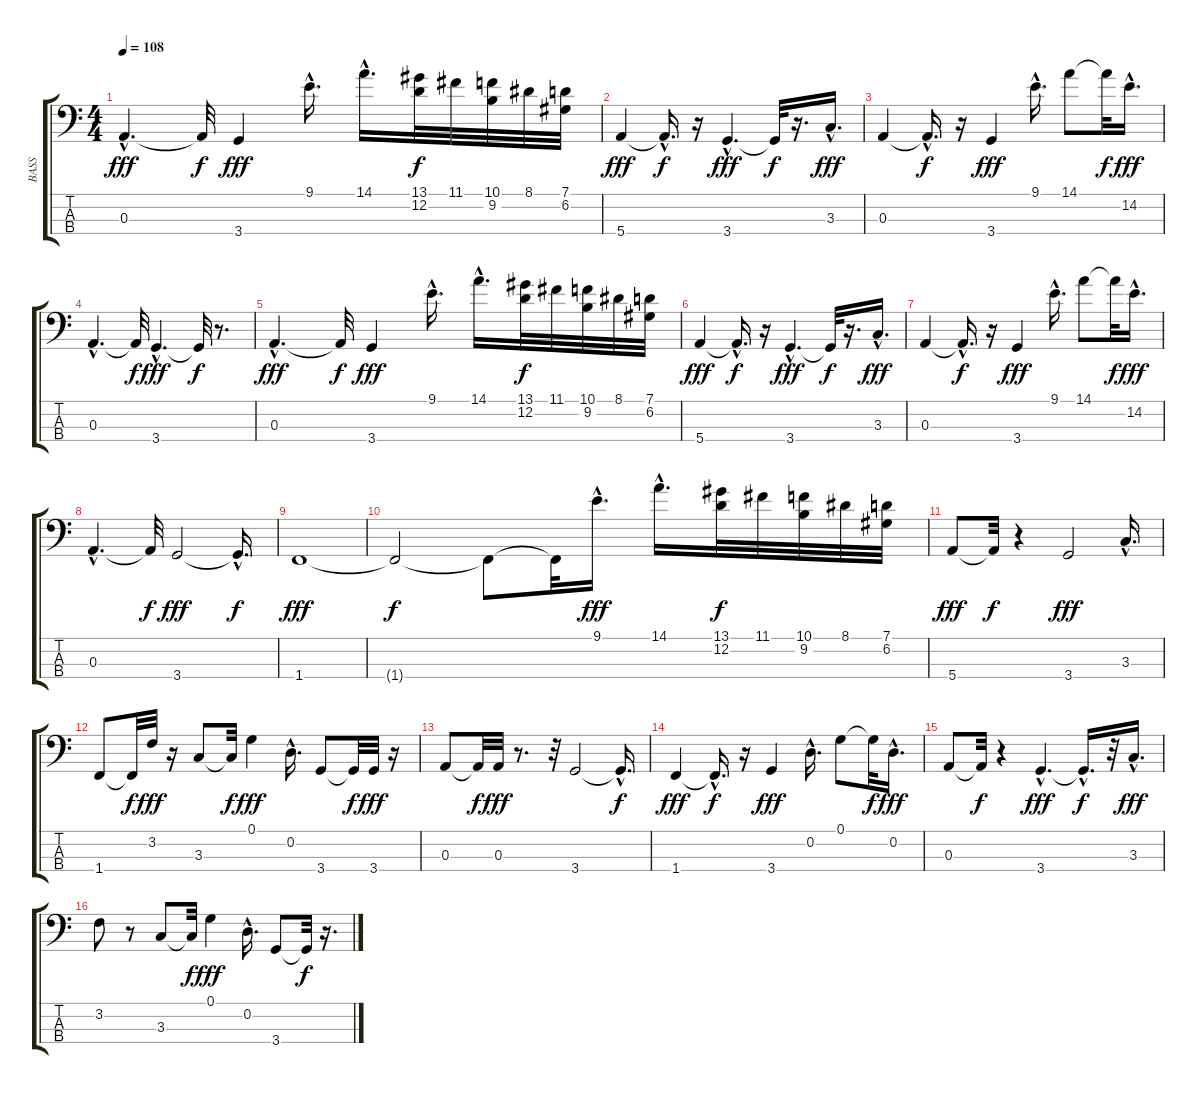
\track ("BASS" "BASS") {instrument electricbassfinger}
\staff {score tabs}
\tuning (G2 D2 A1 E1) {hide}
\ts (4 4)
\tempo 108
\clef f4
\ks c
0.3{hac}.4{d dy fff} 0.3{t}.32{dy f} 3.4.4{dy fff} 9.1{hac}.16{d} 14.1{hac}.16{d} (13.1 12.2).32{dy f} 11.1.32 (10.1 9.2).32 8.1.32 (7.1 6.2).32 |
5.4.4{dy fff} 5.4{hac t}.16{d dy f} r.16 3.4{hac}.4{d dy fff} 3.4{t}.32{dy f} r.16{d} 3.3{hac}.16{d dy fff} |
0.3.4 0.3{hac t}.16{d dy f} r.16 3.4.4{dy fff} 9.1{hac}.16{d} 14.1.8 14.1{t}.32{dy f} 14.2{hac}.16{d dy fff} |
0.3{hac}.4{d} 0.3{t}.32{dy f} 3.4{hac}.4{d dy fff} 3.4{t}.32{dy f} r.8{d} |
0.3{hac}.4{d dy fff} 0.3{t}.32{dy f} 3.4.4{dy fff} 9.1{hac}.16{d} 14.1{hac}.16{d} (13.1 12.2).32{dy f} 11.1.32 (10.1 9.2).32 8.1.32 (7.1 6.2).32 |
5.4.4{dy fff} 5.4{hac t}.16{d dy f} r.16 3.4{hac}.4{d dy fff} 3.4{t}.32{dy f} r.16{d} 3.3{hac}.16{d dy fff} |
0.3.4 0.3{hac t}.16{d dy f} r.16 3.4.4{dy fff} 9.1{hac}.16{d} 14.1.8 14.1{t}.32{dy f} 14.2{hac}.16{d dy fff} |
0.3{hac}.4{d} 0.3{t}.32{dy f} 3.4.2{dy fff} 3.4{hac t}.16{d dy f} |
1.4.1{dy fff} |
1.4{t}.2{dy f} 1.4{t}.8 1.4{t}.32 9.1{hac}.16{d dy fff} 14.1{hac}.16{d} (13.1 12.2).32{dy f} 11.1.32 (10.1 9.2).32 8.1.32 (7.1 6.2).32 |
5.4.8{dy fff} 5.4{t}.32{dy f} r.4 3.4.2{dy fff} 3.3{hac}.16{d} |
1.4.8 1.4{t}.32{dy f} 3.2.32{dy fff} r.16 3.3.8 3.3{t}.32{dy f} 0.1.4{dy fff} 0.2{hac}.16{d} 3.4.8 3.4{t}.32{dy f} 3.4.32{dy fff} r.16 |
0.3.8 0.3{t}.32{dy f} 0.3.32{dy fff} r.8{d} r.32 3.4.2 3.4{hac t}.16{d dy f} |
1.4.4{dy fff} 1.4{hac t}.16{d dy f} r.16 3.4.4{dy fff} 0.2{hac}.16{d} 0.1.8 0.1{t}.32{dy f} 0.2{hac}.16{d dy fff} |
0.3.8 0.3{t}.32{dy f} r.4 3.4{hac}.4{d dy fff} 3.4{hac t}.16{d dy f} r.32 3.3{hac}.16{d dy fff} |
3.2.8 r.8 3.3.8 3.3{t}.32{dy f} 0.1.4{dy fff} 0.2{hac}.16{d} 3.4.8 3.4{t}.32{dy f} r.16{d}
